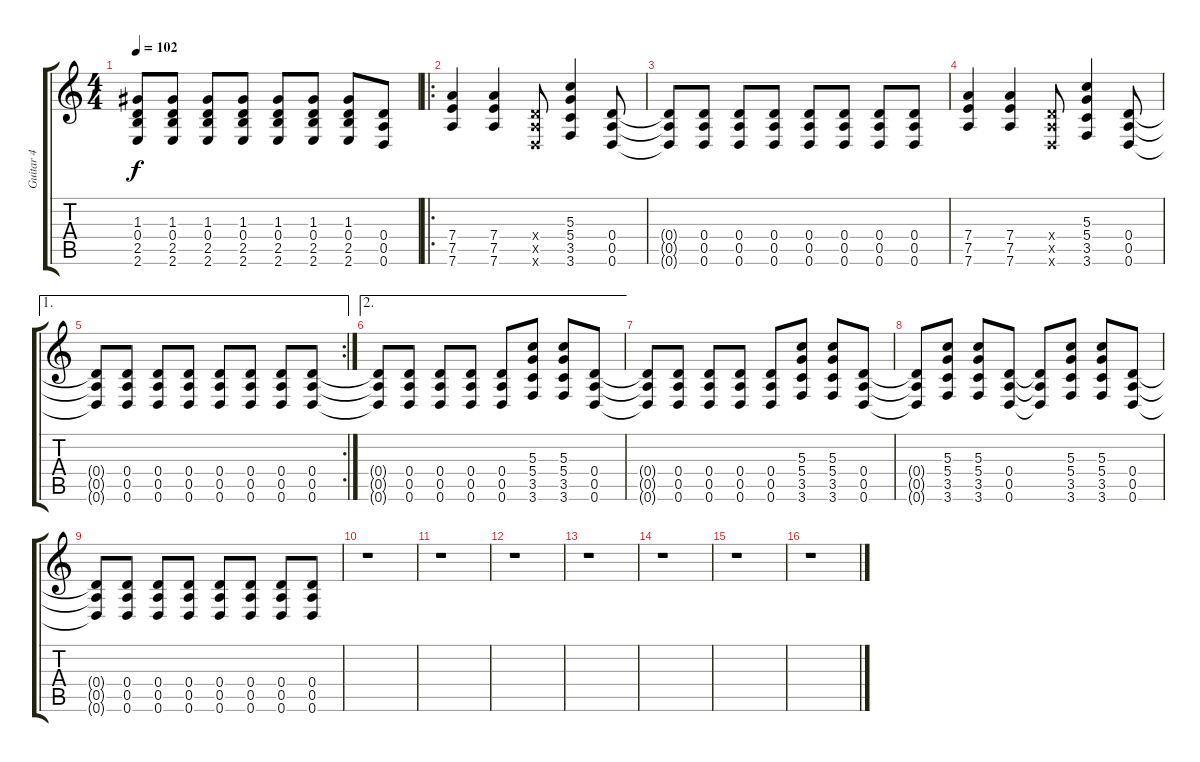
\track ("Guitar 4" "Guitar 4") {instrument distortionguitar}
\staff {score tabs}
\tuning (E4 B3 G3 D3 A2 D2) {hide}
\ts (4 4)
\tempo 102
\clef g2
\ks c
(1.3 0.4 2.5 2.6).8{dy f} (1.3 0.4 2.5 2.6).8 (1.3 0.4 2.5 2.6).8 (1.3 0.4 2.5 2.6).8 (1.3 0.4 2.5 2.6).8 (1.3 0.4 2.5 2.6).8 (1.3 0.4 2.5 2.6).8 (0.4 0.5 0.6).8 |
\ro
(7.4 7.5 7.6).4 (7.4 7.5 7.6).4 (0.4{x} 0.5{x} 0.6{x}).8 (5.3 5.4 3.5 3.6).4 (0.4 0.5 0.6).8 |
(0.4{t} 0.5{t} 0.6{t}).8 (0.4 0.5 0.6).8 (0.4 0.5 0.6).8 (0.4 0.5 0.6).8 (0.4 0.5 0.6).8 (0.4 0.5 0.6).8 (0.4 0.5 0.6).8 (0.4 0.5 0.6).8 |
(7.4 7.5 7.6).4 (7.4 7.5 7.6).4 (0.4{x} 0.5{x} 0.6{x}).8 (5.3 5.4 3.5 3.6).4 (0.4 0.5 0.6).8 |
\ae 1
\rc 2
(0.4{t} 0.5{t} 0.6{t}).8 (0.4 0.5 0.6).8 (0.4 0.5 0.6).8 (0.4 0.5 0.6).8 (0.4 0.5 0.6).8 (0.4 0.5 0.6).8 (0.4 0.5 0.6).8 (0.4 0.5 0.6).8 |
\ae 2
(0.4{t} 0.5{t} 0.6{t}).8 (0.4 0.5 0.6).8 (0.4 0.5 0.6).8 (0.4 0.5 0.6).8 (0.4 0.5 0.6).8 (5.3 5.4 3.5 3.6).8 (5.3 5.4 3.5 3.6).8 (0.4 0.5 0.6).8 |
(0.4{t} 0.5{t} 0.6{t}).8 (0.4 0.5 0.6).8 (0.4 0.5 0.6).8 (0.4 0.5 0.6).8 (0.4 0.5 0.6).8 (5.3 5.4 3.5 3.6).8 (5.3 5.4 3.5 3.6).8 (0.4 0.5 0.6).8 |
(0.4{t} 0.5{t} 0.6{t}).8 (5.3 5.4 3.5 3.6).8 (5.3 5.4 3.5 3.6).8 (0.4 0.5 0.6).8 (0.4{t} 0.5{t} 0.6{t}).8 (5.3 5.4 3.5 3.6).8 (5.3 5.4 3.5 3.6).8 (0.4 0.5 0.6).8 |
(0.4{t} 0.5{t} 0.6{t}).8 (0.4 0.5 0.6).8 (0.4 0.5 0.6).8 (0.4 0.5 0.6).8 (0.4 0.5 0.6).8 (0.4 0.5 0.6).8 (0.4 0.5 0.6).8 (0.4 0.5 0.6).8 |
r.1 |
r.1 |
r.1 |
r.1 |
r.1 |
r.1 |
r.1
